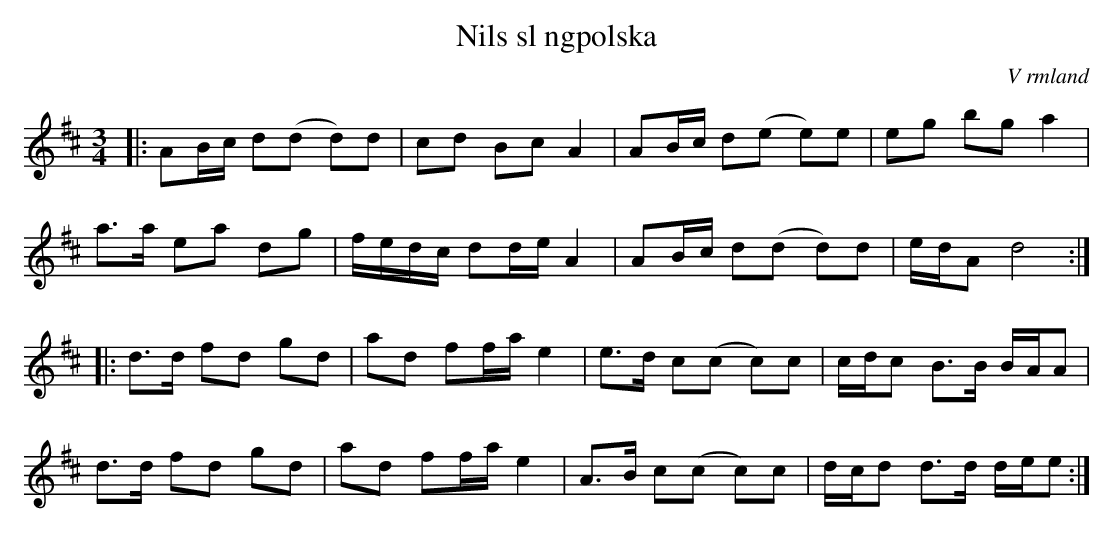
X:1
T:Nils sl ngpolska
O:V rmland
M:3/4
L:1/8
K:D
|:AB/c/ d(d d)d | cd Bc A2 | AB/c/ d(e e)e | eg bg a2 |
a>a ea dg | f/e/d/c/ dd/e/ A2 | AB/c/ d(d d)d | e/d/A d4 :|
|: d>d fd gd | ad ff/a/ e2 | e>d c(c c)c | c/d/c B>B B/A/A |
d>d fd gd |ad ff/a/ e2 | A>B c(c c)c | d/c/d d>d d/e/e:|
